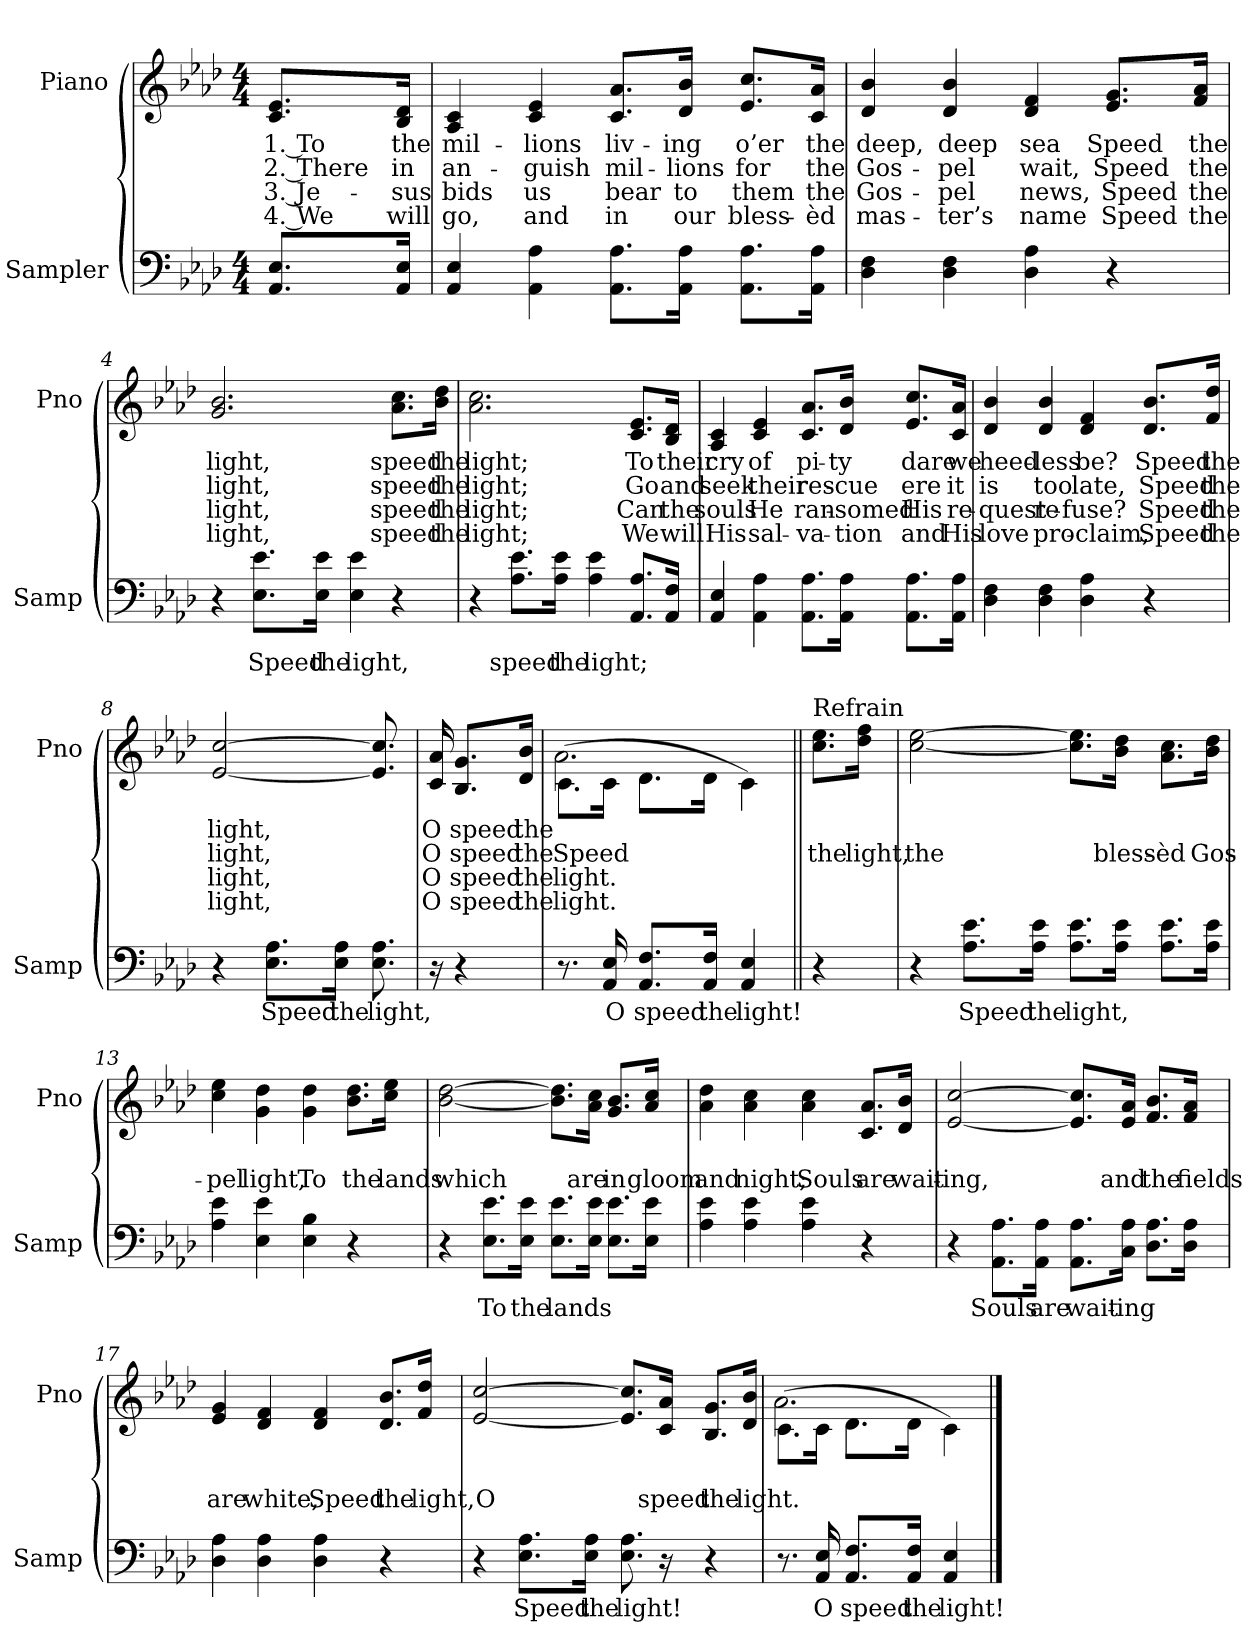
**kern	**text	**kern	**text	**text	**text	**text
*part2	*part2	*part1	*part1	*part1	*part1	*part1
*staff2	*staff2	*staff1	*staff1	*staff1	*staff1	*staff1
*I"Sampler	*	*I"Piano	*	*	*	*
*I'Samp	*	*I'Pno	*	*	*	*
*clefF4	*	*clefG2	*	*	*	*
*k[b-e-a-d-]	*	*k[b-e-a-d-]	*	*	*	*
*A-:	*	*A-:	*	*	*	*
*M4/4	*	*M4/4	*	*	*	*
=1	=1	=1	=1	=1	=1	=1
8.AA-/ 8.E-/L	.	8.c/ 8.e-/L	1. To	2. There	3. Je-	4. We
16AA-/ 16E-/Jk	.	16B-/ 16d-/Jk	the	in	-sus	will
=2	=2	=2	=2	=2	=2	=2
4AA- 4E-	.	4A- 4c	mil-	an-	bids	go,
4AA- 4A-	.	4c 4e-	-lions	-guish	us	and
8.AA-\ 8.A-\L	.	8.c/ 8.a-/L	liv-	mil-	bear	in
16AA-\ 16A-\Jk	.	16d-/ 16b-/Jk	-ing	-lions	to	our
8.AA-\ 8.A-\L	.	8.e-/ 8.cc/L	o’er	for	them	bless-
16AA-\ 16A-\Jk	.	16c/ 16a-/Jk	the	the	the	-èd
=3	=3	=3	=3	=3	=3	=3
4D- 4F	.	4d- 4b-	deep,	Gos-	Gos-	mas-
4D- 4F	.	4d- 4b-	deep	-pel	-pel	-ter’s
4D- 4A-	.	4d- 4f	sea	wait,	news,	name
4r	.	8.e-/ 8.g/L	Speed	Speed	Speed	Speed
.	.	16f/ 16a-/Jk	the	the	the	the
=4	=4	=4	=4	=4	=4	=4
4r	.	2.g 2.b-	light,	light,	light,	light,
8.E-\ 8.e-\L	Speed	.	.	.	.	.
16E-\ 16e-\Jk	the	.	.	.	.	.
4E- 4e-	light,	.	.	.	.	.
4r	.	8.a-\ 8.cc\L	speed	speed	speed	speed
.	.	16b-\ 16dd-\Jk	the	the	the	the
=5	=5	=5	=5	=5	=5	=5
4r	.	2.a- 2.cc	light;	light;	light;	light;
8.A-\ 8.e-\L	speed	.	.	.	.	.
16A-\ 16e-\Jk	the	.	.	.	.	.
4A- 4e-	light;	.	.	.	.	.
8.AA-/ 8.A-/L	.	8.c/ 8.e-/L	To	Go	Can	We
16AA-/ 16F/Jk	.	16B-/ 16d-/Jk	their	and	the	will
=6	=6	=6	=6	=6	=6	=6
4AA- 4E-	.	4A- 4c	cry	seek	souls	His
4AA- 4A-	.	4c 4e-	of	their	He	sal-
8.AA-\ 8.A-\L	.	8.c/ 8.a-/L	pi-	res-	ran-	-va-
16AA-\ 16A-\Jk	.	16d-/ 16b-/Jk	-ty	-cue	-somed	-tion
8.AA-\ 8.A-\L	.	8.e-/ 8.cc/L	dare	ere	His	and
16AA-\ 16A-\Jk	.	16c/ 16a-/Jk	we	it	re-	His
=7	=7	=7	=7	=7	=7	=7
4D- 4F	.	4d- 4b-	heed-	is	-quest	love
4D- 4F	.	4d- 4b-	-less	too	re-	pro-
4D- 4A-	.	4d- 4f	be?	late,	-fuse?	-claim,
4r	.	8.d-/ 8.b-/L	Speed	Speed	Speed	Speed
.	.	16f/ 16dd-/Jk	the	the	the	the
=8	=8	=8	=8	=8	=8	=8
4r	.	[2e- [2cc	light,	light,	light,	light,
8.E-\ 8.A-\L	Speed	.	.	.	.	.
16E-\ 16A-\Jk	the	.	.	.	.	.
8.E- 8.A-	light,	8.e-] 8.cc]	.	.	.	.
=9	=9	=9	=9	=9	=9	=9
16r	.	16c 16a-	O	O	O	O
4r	.	8.B-/ 8.g/L	speed	speed	speed	speed
.	.	16d-/ 16b-/Jk	the	the	the	the
=10	=10	=10	=10	=10	=10	=10
*	*	*^	*	*	*	*
8.r	.	(8.c\L	2.a-	.	Speed	light.	light.
16AA- 16E-	O	16c\Jk	.	.	.	.	.
8.AA-/ 8.F/L	speed	8.d-\L	.	.	.	.	.
16AA-/ 16F/Jk	the	16d-\Jk	.	.	.	.	.
4AA- 4E-	light!	4c\)	.	.	.	.	.
*	*	*v	*v	*	*	*	*
=11||	=11||	=11||	=11||	=11||	=11||	=11||
!	!	!LO:TX:t=Refrain	!	!	!	!
4r	.	8.cc\ 8.ee-\L	.	the	.	.
.	.	16dd-\ 16ff\Jk	.	light,	.	.
=12	=12	=12	=12	=12	=12	=12
4r	.	[2cc [2ee-	.	the	.	.
8.A-\ 8.e-\L	Speed	.	.	.	.	.
16A-\ 16e-\Jk	the	.	.	.	.	.
8.A-\ 8.e-\L	light,	8.cc]\ 8.ee-]\L	.	.	.	.
16A-\ 16e-\Jk	.	16b-\ 16dd-\Jk	.	bless-	.	.
8.A-\ 8.e-\L	.	8.a-\ 8.cc\L	.	-èd	.	.
16A-\ 16e-\Jk	.	16b-\ 16dd-\Jk	.	Gos-	.	.
=13	=13	=13	=13	=13	=13	=13
4A- 4e-	.	4cc 4ee-	.	-pel	.	.
4E- 4e-	.	4g 4dd-	.	light,	.	.
4E- 4B-	.	4g 4dd-	.	To	.	.
4r	.	8.b-\ 8.dd-\L	.	the	.	.
.	.	16cc\ 16ee-\Jk	.	lands	.	.
=14	=14	=14	=14	=14	=14	=14
4r	.	[2b- [2dd-	.	which	.	.
8.E-\ 8.e-\L	To	.	.	.	.	.
16E-\ 16e-\Jk	the	.	.	.	.	.
8.E-\ 8.e-\L	lands	8.b-]\ 8.dd-]\L	.	.	.	.
16E-\ 16e-\Jk	.	16a-\ 16cc\Jk	.	are	.	.
8.E-\ 8.e-\L	.	8.g/ 8.b-/L	.	in	.	.
16E-\ 16e-\Jk	.	16a-/ 16cc/Jk	.	gloom	.	.
=15	=15	=15	=15	=15	=15	=15
4A- 4e-	.	4a- 4dd-	.	and	.	.
4A- 4e-	.	4a- 4cc	.	night;	.	.
4A- 4e-	.	4a- 4cc	.	Souls	.	.
4r	.	8.c/ 8.a-/L	.	are	.	.
.	.	16d-/ 16b-/Jk	.	wait-	.	.
=16	=16	=16	=16	=16	=16	=16
4r	.	[2e- [2cc	.	-ing,	.	.
8.AA-\ 8.A-\L	Souls	.	.	.	.	.
16AA-\ 16A-\Jk	are	.	.	.	.	.
8.AA-\ 8.A-\L	wait-	8.e-]/ 8.cc]/L	.	.	.	.
16C\ 16A-\Jk	-ing	16e-/ 16a-/Jk	.	and	.	.
8.D-\ 8.A-\L	.	8.f/ 8.b-/L	.	the	.	.
16D-\ 16A-\Jk	.	16f/ 16a-/Jk	.	fields	.	.
=17	=17	=17	=17	=17	=17	=17
4D- 4A-	.	4e- 4g	.	are	.	.
4D- 4A-	.	4d- 4f	.	white,	.	.
4D- 4A-	.	4d- 4f	.	Speed	.	.
4r	.	8.d-/ 8.b-/L	.	the	.	.
.	.	16f/ 16dd-/Jk	.	light,	.	.
=18	=18	=18	=18	=18	=18	=18
4r	.	[2e- [2cc	.	O	.	.
8.E-\ 8.A-\L	Speed	.	.	.	.	.
16E-\ 16A-\Jk	the	.	.	.	.	.
8.E- 8.A-	light!	8.e-]/ 8.cc]/L	.	.	.	.
16r	.	16c/ 16a-/Jk	.	speed	.	.
4r	.	8.B-/ 8.g/L	.	the	.	.
.	.	16d-/ 16b-/Jk	.	light.	.	.
=19	=19	=19	=19	=19	=19	=19
*	*	*^	*	*	*	*
8.r	.	(8.c\L	2.a-	.	.	.	.
16AA- 16E-	O	16c\Jk	.	.	.	.	.
8.AA-/ 8.F/L	speed	8.d-\L	.	.	.	.	.
16AA-/ 16F/Jk	the	16d-\Jk	.	.	.	.	.
4AA- 4E-	light!	4c\)	.	.	.	.	.
*	*	*v	*v	*	*	*	*
==	==	==	==	==	==	==
*-	*-	*-	*-	*-	*-	*-
